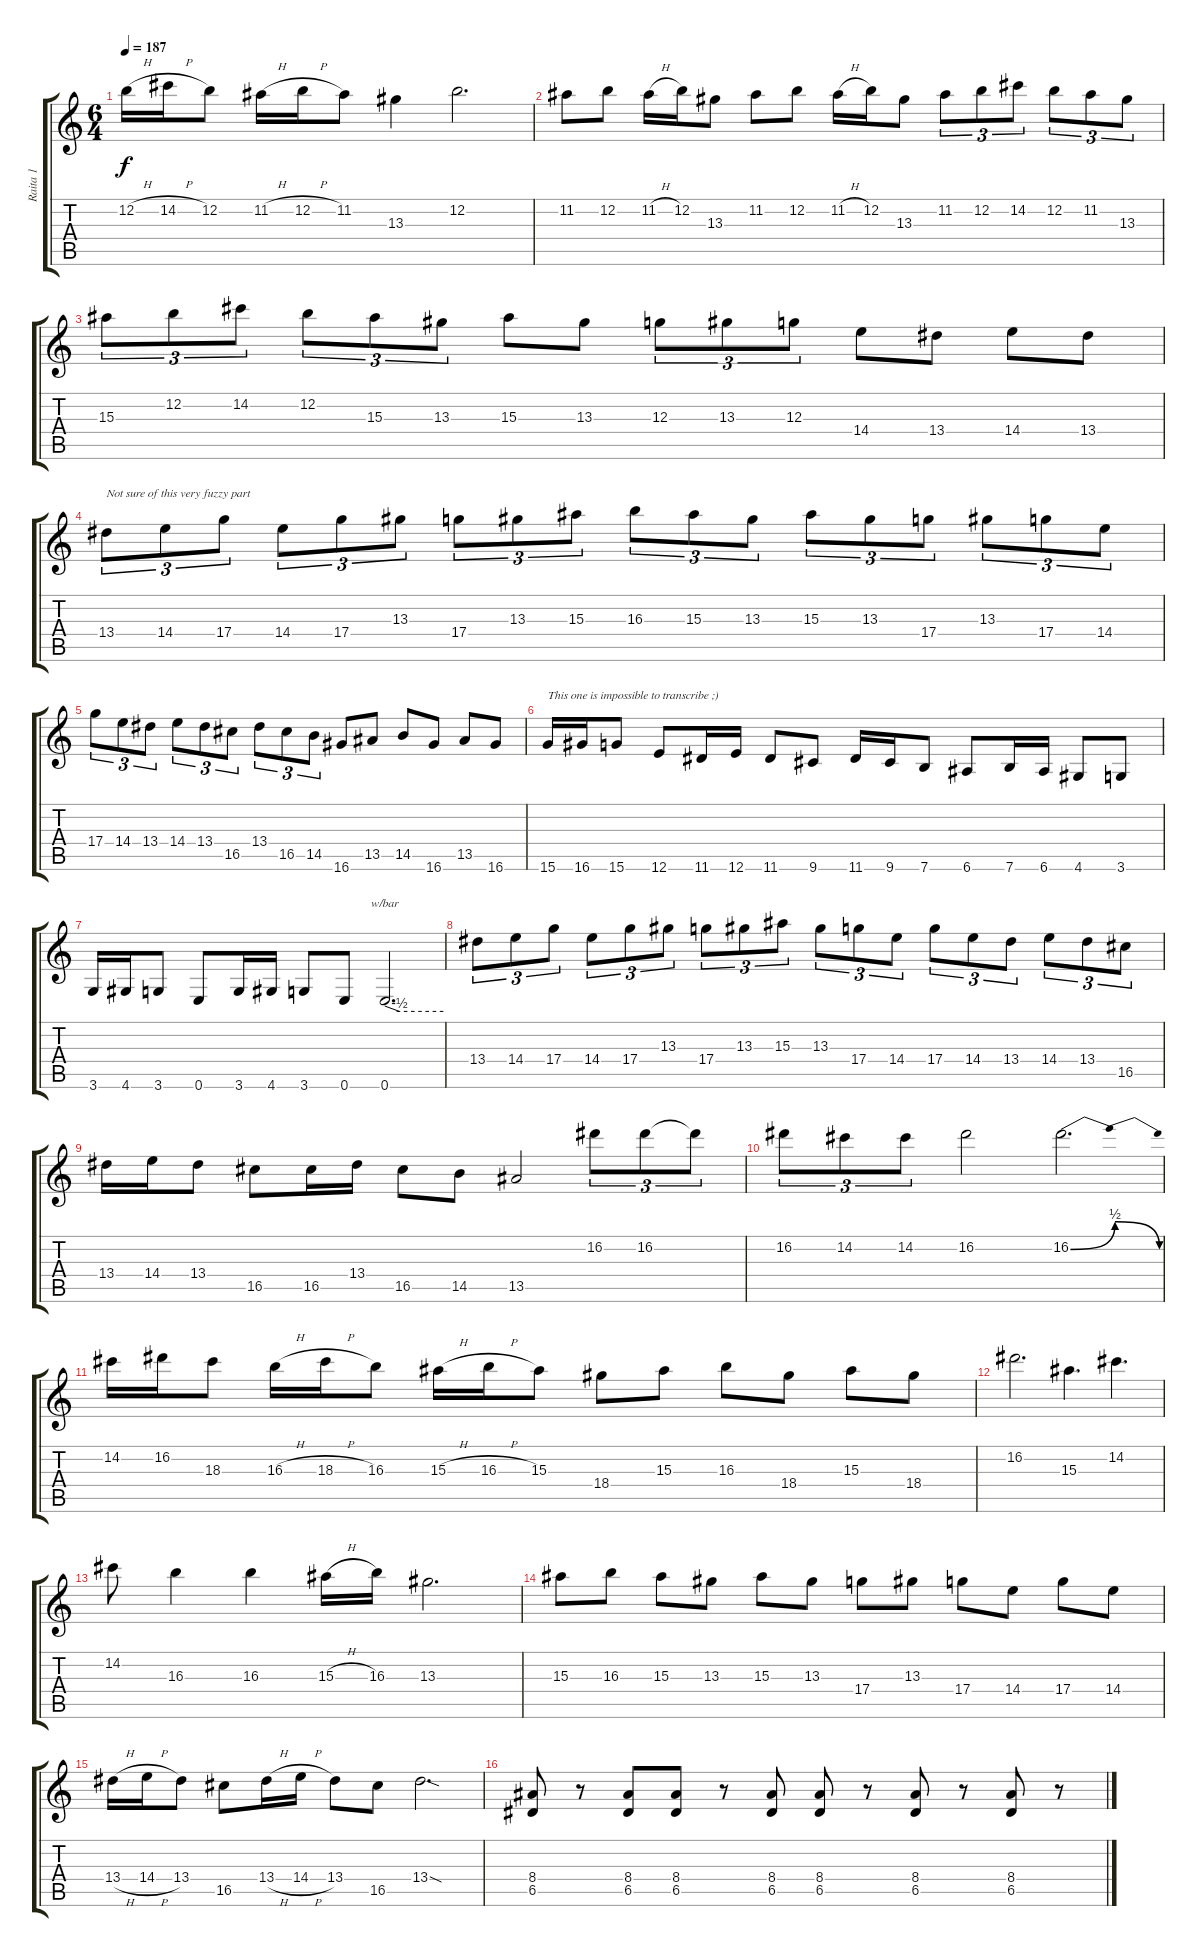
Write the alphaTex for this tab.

\track ("Raita 1" "Raita 1") {instrument distortionguitar}
\staff {score tabs}
\tuning (E4 B3 G3 D3 A2 E2) {hide}
\ts (6 4)
\tempo 187
\clef g2
\ks c
12.2{h}.16{dy f} 14.2{h}.16 12.2.8 11.2{h}.16 12.2{h}.16 11.2.8 13.3.4 12.2.2{d} |
11.2.8 12.2.8 11.2{h}.16 12.2.16 13.3.8 11.2.8 12.2.8 11.2{h}.16 12.2.16 13.3.8 11.2.8{tu (3 2)} 12.2.8{tu (3 2)} 14.2.8{tu (3 2)} 12.2.8{tu (3 2)} 11.2.8{tu (3 2)} 13.3.8{tu (3 2)} |
15.3.8{tu (3 2)} 12.2.8{tu (3 2)} 14.2.8{tu (3 2)} 12.2.8{tu (3 2)} 15.3.8{tu (3 2)} 13.3.8{tu (3 2)} 15.3.8 13.3.8 12.3.8{tu (3 2)} 13.3.8{tu (3 2)} 12.3.8{tu (3 2)} 14.4.8 13.4.8 14.4.8 13.4.8 |
13.4.8{tu (3 2) txt "Not sure of this very fuzzy part"} 14.4.8{tu (3 2)} 17.4.8{tu (3 2)} 14.4.8{tu (3 2)} 17.4.8{tu (3 2)} 13.3.8{tu (3 2)} 17.4.8{tu (3 2)} 13.3.8{tu (3 2)} 15.3.8{tu (3 2)} 16.3.8{tu (3 2)} 15.3.8{tu (3 2)} 13.3.8{tu (3 2)} 15.3.8{tu (3 2)} 13.3.8{tu (3 2)} 17.4.8{tu (3 2)} 13.3.8{tu (3 2)} 17.4.8{tu (3 2)} 14.4.8{tu (3 2)} |
17.4.8{tu (3 2)} 14.4.8{tu (3 2)} 13.4.8{tu (3 2)} 14.4.8{tu (3 2)} 13.4.8{tu (3 2)} 16.5.8{tu (3 2)} 13.4.8{tu (3 2)} 16.5.8{tu (3 2)} 14.5.8{tu (3 2)} 16.6.8 13.5.8 14.5.8 16.6.8 13.5.8 16.6.8 |
15.6.16{txt "This one is impossible to transcribe ;)"} 16.6.16 15.6.8 12.6.8 11.6.16 12.6.16 11.6.8 9.6.8 11.6.16 9.6.16 7.6.8 6.6.8 7.6.16 6.6.16 4.6.8 3.6.8 |
3.6.16 4.6.16 3.6.8 0.6.8 3.6.16 4.6.16 3.6.8 0.6.8 0.6.2{d tbe (custom default 0 0 15 -2 60 -2)} |
13.4.8{tu (3 2)} 14.4.8{tu (3 2)} 17.4.8{tu (3 2)} 14.4.8{tu (3 2)} 17.4.8{tu (3 2)} 13.3.8{tu (3 2)} 17.4.8{tu (3 2)} 13.3.8{tu (3 2)} 15.3.8{tu (3 2)} 13.3.8{tu (3 2)} 17.4.8{tu (3 2)} 14.4.8{tu (3 2)} 17.4.8{tu (3 2)} 14.4.8{tu (3 2)} 13.4.8{tu (3 2)} 14.4.8{tu (3 2)} 13.4.8{tu (3 2)} 16.5.8{tu (3 2)} |
13.4.16 14.4.16 13.4.8 16.5.8 16.5.16 13.4.16 16.5.8 14.5.8 13.5.2 16.2.8{tu (3 2)} 16.2.8{tu (3 2)} 16.2{t}.8{tu (3 2)} |
16.2.8{tu (3 2)} 14.2.8{tu (3 2)} 14.2.8{tu (3 2)} 16.2.2 16.2{be (bendrelease 0 0 15 2 46 2 60 0)}.2{d} |
14.2.16 16.2.16 18.3.8 16.3{h}.16 18.3{h}.16 16.3.8 15.3{h}.16 16.3{h}.16 15.3.8 18.4.8 15.3.8 16.3.8 18.4.8 15.3.8 18.4.8 |
16.2.2{d} 15.3.4{d} 14.2.4{d} |
14.2.8 16.3.4 16.3.4 15.3{h}.16 16.3.16 13.3.2{d} |
15.3.8 16.3.8 15.3.8 13.3.8 15.3.8 13.3.8 17.4.8 13.3.8 17.4.8 14.4.8 17.4.8 14.4.8 |
13.4{h}.16 14.4{h}.16 13.4.8 16.5.8 13.4{h}.16 14.4{h}.16 13.4.8 16.5.8 13.4{sod}.2{d} |
(8.4 6.5).8 r.8 (8.4 6.5).8 (8.4 6.5).8 r.8 (8.4 6.5).8 (8.4 6.5).8 r.8 (8.4 6.5).8 r.8 (8.4 6.5).8 r.8
